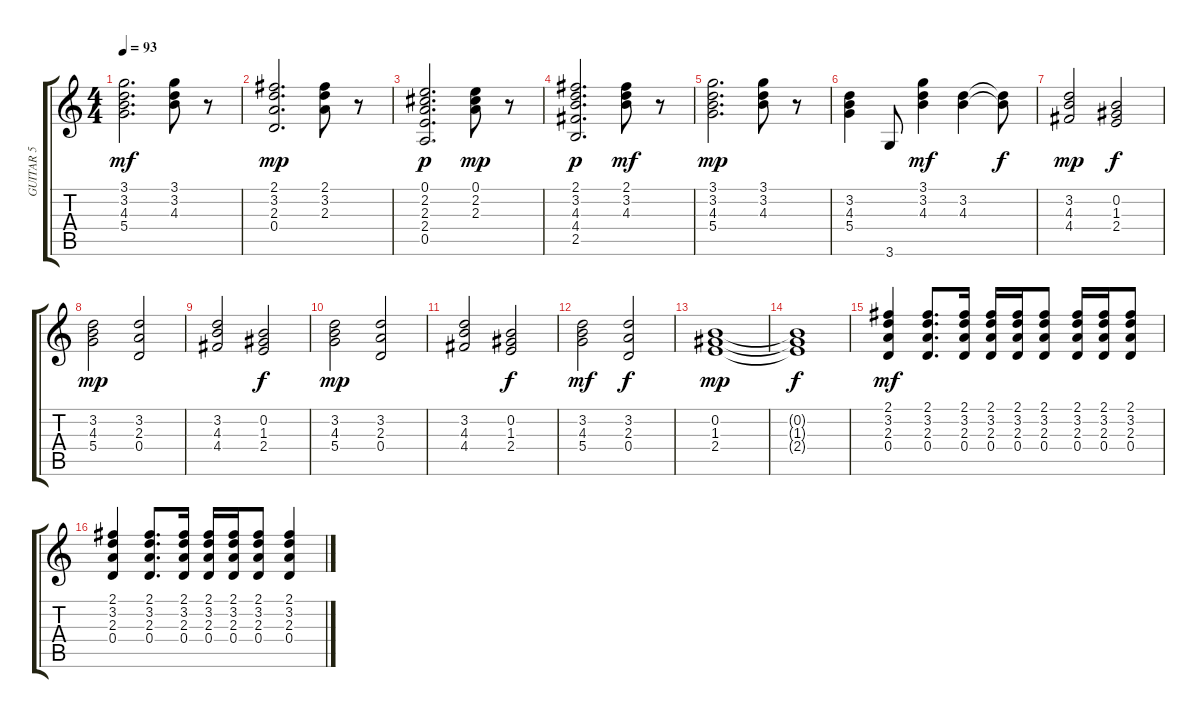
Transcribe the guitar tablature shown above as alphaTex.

\track ("GUITAR 5" "GUITAR 5") {instrument electricguitarclean}
\staff {score tabs}
\tuning (E4 B3 G3 D3 A2 E2) {hide}
\ts (4 4)
\tempo 93
\clef g2
\ks c
(3.1 3.2 4.3 5.4).2{d dy mf} (3.1 3.2 4.3).8 r.8 |
(2.1 3.2 2.3 0.4).2{d dy mp} (2.1 3.2 2.3).8 r.8 |
(0.1 2.2 2.3 2.4 0.5).2{d dy p} (0.1 2.2 2.3).8{dy mp} r.8 |
(2.1 3.2 4.3 4.4 2.5).2{d dy p} (2.1 3.2 4.3).8{dy mf} r.8 |
(3.1 3.2 4.3 5.4).2{d dy mp} (3.1 3.2 4.3).8 r.8 |
(3.2 4.3 5.4).4 3.6.8 (3.1 3.2 4.3).4{dy mf} (3.2 4.3).4 (3.2{t} 4.3{t}).8{dy f} |
(3.2 4.3 4.4).2{dy mp} (0.2 1.3 2.4).2{dy f} |
(3.2 4.3 5.4).2{dy mp} (3.2 2.3 0.4).2 |
(3.2 4.3 4.4).2 (0.2 1.3 2.4).2{dy f} |
(3.2 4.3 5.4).2{dy mp} (3.2 2.3 0.4).2 |
(3.2 4.3 4.4).2 (0.2 1.3 2.4).2{dy f} |
(3.2 4.3 5.4).2{dy mf} (3.2 2.3 0.4).2{dy f} |
(0.2 1.3 2.4).1{dy mp} |
(0.2{t} 1.3{t} 2.4{t}).1{dy f} |
(2.1 3.2 2.3 0.4).4{dy mf} (2.1 3.2 2.3 0.4).8{d} (2.1 3.2 2.3 0.4).16 (2.1 3.2 2.3 0.4).16 (2.1 3.2 2.3 0.4).16 (2.1 3.2 2.3 0.4).8 (2.1 3.2 2.3 0.4).16 (2.1 3.2 2.3 0.4).16 (2.1 3.2 2.3 0.4).8 |
(2.1 3.2 2.3 0.4).4 (2.1 3.2 2.3 0.4).8{d} (2.1 3.2 2.3 0.4).16 (2.1 3.2 2.3 0.4).16 (2.1 3.2 2.3 0.4).16 (2.1 3.2 2.3 0.4).8 (2.1 3.2 2.3 0.4).4
